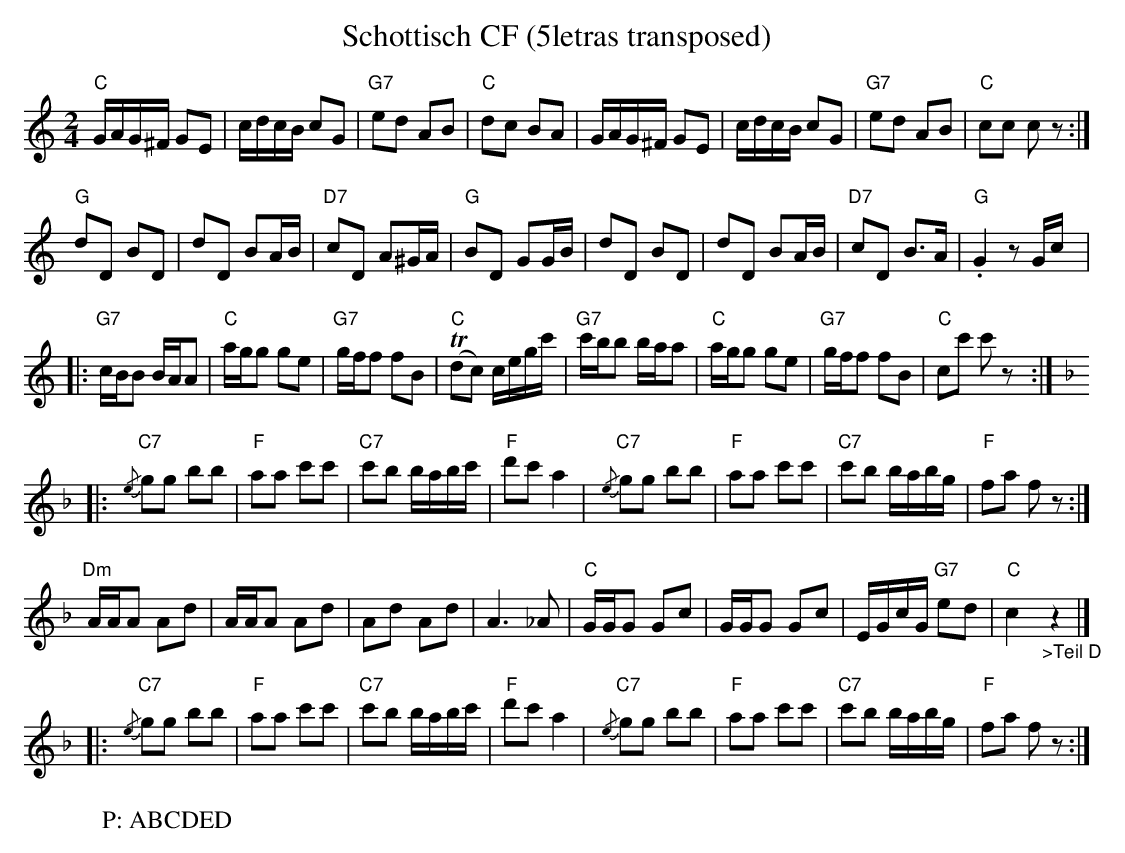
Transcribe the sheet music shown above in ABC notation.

X:1
T: Schottisch CF (5letras transposed)
M:2/4
L:1/16
K:C transpose=3 %%MIDI gchordon
 "C"GAG^F G2E2 | cdcB c2G2 | "G7"e2d2 A2B2 | "C"d2c2 B2A2 | GAG^F G2E2 | cdcB c2G2 | "G7"e2d2 A2B2 | "C"c2c2 c2z2 :|
 "G"d2D2 B2D2 | d2D2 B2AB | "D7"c2D2 A2^GA | "G"B2D2 G2GB | d2D2 B2D2 | d2D2 B2AB | "D7"c2D2 B3A | "G".G4z2Gc  |:
"G7"cBB2 BAA2 | "C"agg2 g2e2 | "G7"gff2 f2B2 | "C"T(d2c2) cegc' | "G7"c'bb2 baa2 | "C"agg2 g2e2 | "G7"gff2 f2B2 | "C"c2c'2 c'2z2 ::  [K:F]
"C7"{/e}g2g2 b2b2 | "F"a2a2 c'2c'2 | "C7"c'2b2 babc' | "F"d'2c'2a4 | "C7"{/e}g2g2 b2b2 | "F"a2a2 c'2c'2 | "C7"c'2b2 babg | "F"f2a2 f2z2 :| [K:F]
"Dm"AAA2 A2d2 | AAA2 A2d2 | A2d2 A2d2 | A6_A2 | "C"GGG2 G2c2 | GGG2 G2c2 |  EGcG "G7"e2d2 | "C"c4"_>Teil D"z4 |]
|: "C7"{/e}g2g2 b2b2 | "F"a2a2 c'2c'2 | "C7"c'2b2 babc' | "F"d'2c'2a4 | "C7"{/e}g2g2 b2b2 | "F"a2a2 c'2c'2 | "C7"c'2b2 babg | "F"f2a2 f2z2 :|
W: P: ABCDED
